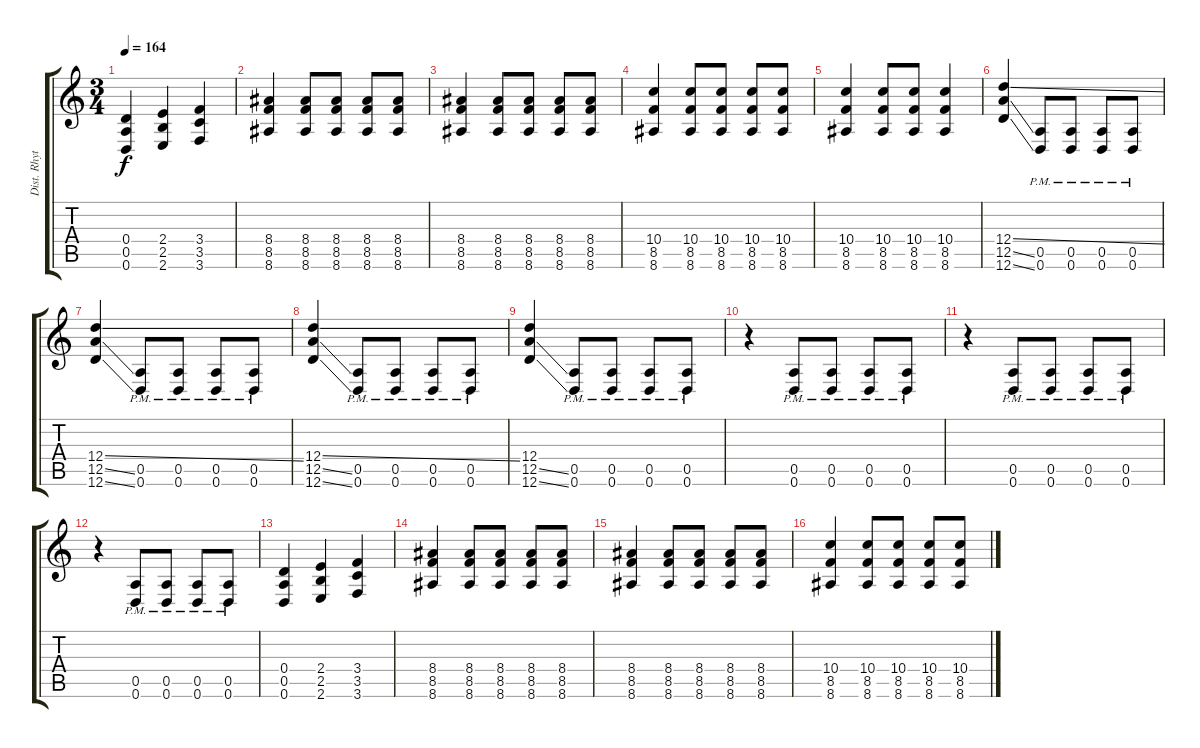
\track ("Dist. Rhythm (Arrangement)" "Dist. Rhyt") {instrument distortionguitar}
\staff {score tabs}
\tuning (E4 B3 G3 D3 A2 D2) {hide}
\ts (3 4)
\tempo 164
\clef g2
\ks c
(0.4 0.5 0.6).4{dy f} (2.4 2.5 2.6).4 (3.4 3.5 3.6).4 |
(8.4 8.5 8.6).4 (8.4 8.5 8.6).8 (8.4 8.5 8.6).8 (8.4 8.5 8.6).8 (8.4 8.5 8.6).8 |
(8.4 8.5 8.6).4 (8.4 8.5 8.6).8 (8.4 8.5 8.6).8 (8.4 8.5 8.6).8 (8.4 8.5 8.6).8 |
(10.4 8.5 8.6).4 (10.4 8.5 8.6).8 (10.4 8.5 8.6).8 (10.4 8.5 8.6).8 (10.4 8.5 8.6).8 |
(10.4 8.5 8.6).4 (10.4 8.5 8.6).8 (10.4 8.5 8.6).8 (10.4 8.5 8.6).4 |
(12.4{ss} 12.5{ss} 12.6{ss}).4 (0.5{pm} 0.6{pm}).8 (0.5{pm} 0.6{pm}).8 (0.5{pm} 0.6{pm}).8 (0.5{pm} 0.6{pm}).8 |
(12.4{ss} 12.5{ss} 12.6{ss}).4 (0.5{pm} 0.6{pm}).8 (0.5{pm} 0.6{pm}).8 (0.5{pm} 0.6{pm}).8 (0.5{pm} 0.6{pm}).8 |
(12.4{ss} 12.5{ss} 12.6{ss}).4 (0.5{pm} 0.6{pm}).8 (0.5{pm} 0.6{pm}).8 (0.5{pm} 0.6{pm}).8 (0.5{pm} 0.6{pm}).8 |
(12.4 12.5{ss} 12.6{ss}).4 (0.5{pm} 0.6{pm}).8 (0.5{pm} 0.6{pm}).8 (0.5{pm} 0.6{pm}).8 (0.5{pm} 0.6{pm}).8 |
r.4 (0.5{pm} 0.6{pm}).8 (0.5{pm} 0.6{pm}).8 (0.5{pm} 0.6{pm}).8 (0.5{pm} 0.6{pm}).8 |
r.4 (0.5{pm} 0.6{pm}).8 (0.5{pm} 0.6{pm}).8 (0.5{pm} 0.6{pm}).8 (0.5{pm} 0.6{pm}).8 |
r.4 (0.5{pm} 0.6{pm}).8 (0.5{pm} 0.6{pm}).8 (0.5{pm} 0.6{pm}).8 (0.5{pm} 0.6{pm}).8 |
(0.4 0.5 0.6).4 (2.4 2.5 2.6).4 (3.4 3.5 3.6).4 |
(8.4 8.5 8.6).4 (8.4 8.5 8.6).8 (8.4 8.5 8.6).8 (8.4 8.5 8.6).8 (8.4 8.5 8.6).8 |
(8.4 8.5 8.6).4 (8.4 8.5 8.6).8 (8.4 8.5 8.6).8 (8.4 8.5 8.6).8 (8.4 8.5 8.6).8 |
(10.4 8.5 8.6).4 (10.4 8.5 8.6).8 (10.4 8.5 8.6).8 (10.4 8.5 8.6).8 (10.4 8.5 8.6).8
